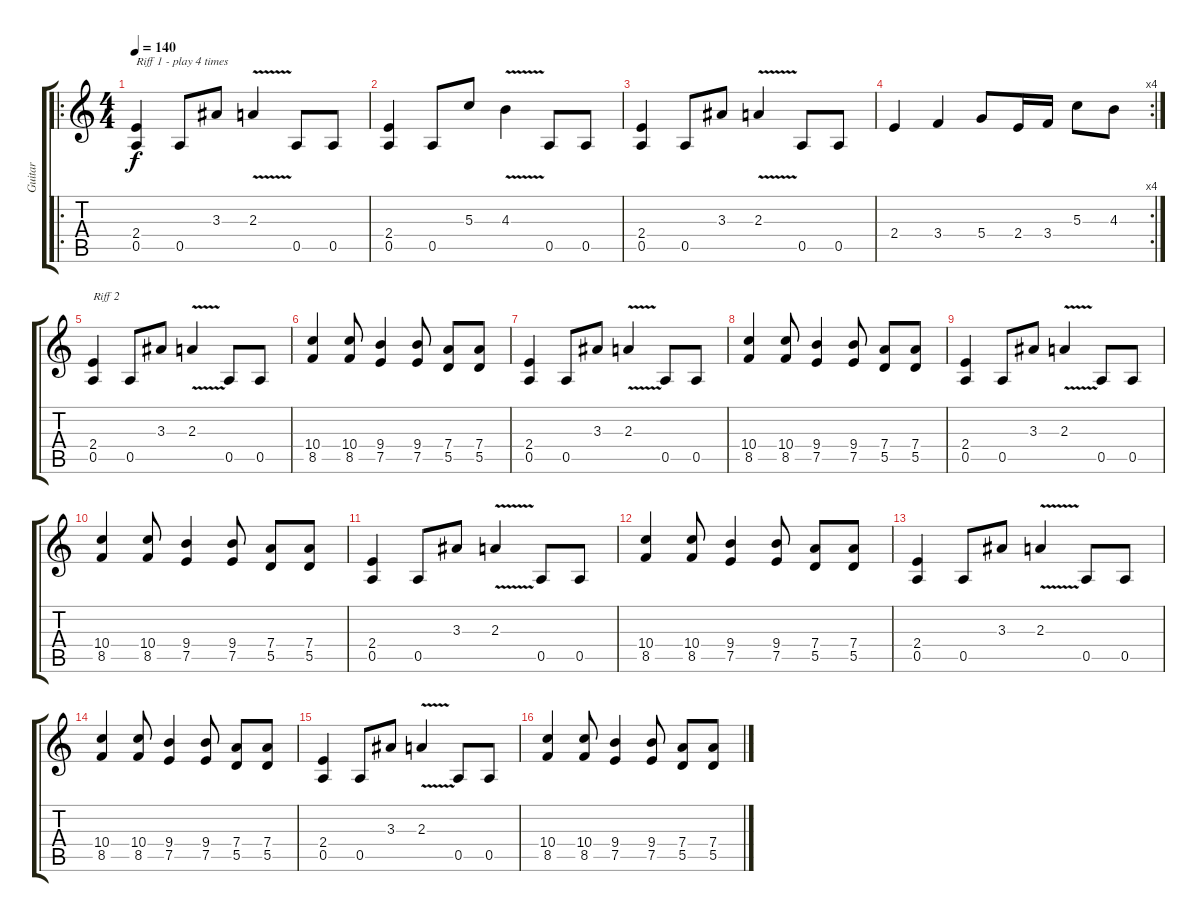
\track ("Guitar" "Guitar") {instrument distortionguitar}
\staff {score tabs}
\tuning (E4 B3 G3 D3 A2 E2) {hide}
\ro
\ts (4 4)
\tempo 140
\clef g2
\ks c
(2.4 0.5).4{txt "Riff 1 - play 4 times" dy f instrument distortionguitar} 0.5.8 3.3.8 2.3{v}.4 0.5.8 0.5.8 |
(2.4 0.5).4 0.5.8 5.3.8 4.3{v}.4 0.5.8 0.5.8 |
(2.4 0.5).4 0.5.8 3.3.8 2.3{v}.4 0.5.8 0.5.8 |
\rc 4
2.4.4 3.4.4 5.4.8 2.4.16 3.4.16 5.3.8 4.3.8 |
(2.4 0.5).4{txt "Riff 2"} 0.5.8 3.3.8 2.3{v}.4 0.5.8 0.5.8 |
(10.4 8.5).4 (10.4 8.5).8 (9.4 7.5).4 (9.4 7.5).8 (7.4 5.5).8 (7.4 5.5).8 |
(2.4 0.5).4 0.5.8 3.3.8 2.3{v}.4 0.5.8 0.5.8 |
(10.4 8.5).4 (10.4 8.5).8 (9.4 7.5).4 (9.4 7.5).8 (7.4 5.5).8 (7.4 5.5).8 |
(2.4 0.5).4 0.5.8 3.3.8 2.3{v}.4 0.5.8 0.5.8 |
(10.4 8.5).4 (10.4 8.5).8 (9.4 7.5).4 (9.4 7.5).8 (7.4 5.5).8 (7.4 5.5).8 |
(2.4 0.5).4 0.5.8 3.3.8 2.3{v}.4 0.5.8 0.5.8 |
(10.4 8.5).4 (10.4 8.5).8 (9.4 7.5).4 (9.4 7.5).8 (7.4 5.5).8 (7.4 5.5).8 |
(2.4 0.5).4 0.5.8 3.3.8 2.3{v}.4 0.5.8 0.5.8 |
(10.4 8.5).4 (10.4 8.5).8 (9.4 7.5).4 (9.4 7.5).8 (7.4 5.5).8 (7.4 5.5).8 |
(2.4 0.5).4 0.5.8 3.3.8 2.3{v}.4 0.5.8 0.5.8 |
(10.4 8.5).4 (10.4 8.5).8 (9.4 7.5).4 (9.4 7.5).8 (7.4 5.5).8 (7.4 5.5).8
